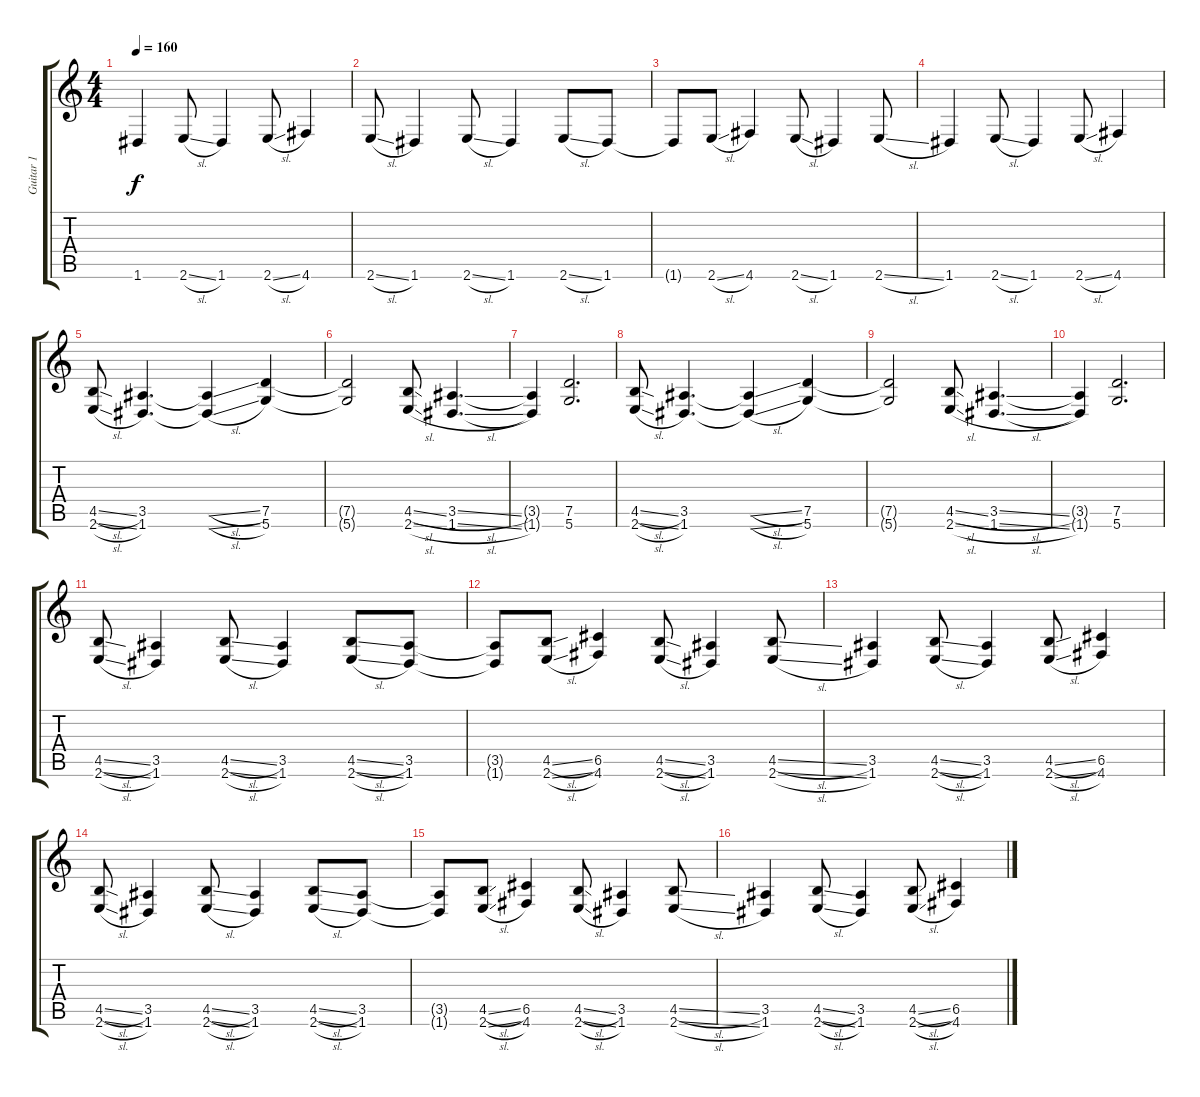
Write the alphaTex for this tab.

\track ("Guitar 1" "Guitar 1") {instrument distortionguitar}
\staff {score tabs}
\tuning (D4 A3 F3 C3 G2 D2) {hide}
\ts (4 4)
\tempo 160
\clef g2
\ks c
1.6.4{dy f} 2.6{sl}.8 1.6.4 2.6{sl}.8 4.6.4 |
2.6{sl}.8 1.6.4 2.6{sl}.8 1.6.4 2.6{sl}.8 1.6.8 |
1.6{t}.8 2.6{sl}.8 4.6.4 2.6{sl}.8 1.6.4 2.6{sl}.8 |
1.6.4 2.6{sl}.8 1.6.4 2.6{sl}.8 4.6.4 |
(4.5{sl} 2.6{sl}).8 (3.5 1.6).4{d} (3.5{sl t} 1.6{sl t}).4 (7.5 5.6).4 |
(7.5{t} 5.6{t}).2 (4.5{sl} 2.6{sl}).8 (3.5{sl} 1.6{sl}).4{d} |
(3.5{t} 1.6{t}).4 (7.5 5.6).2{d} |
(4.5{sl} 2.6{sl}).8 (3.5 1.6).4{d} (3.5{sl t} 1.6{sl t}).4 (7.5 5.6).4 |
(7.5{t} 5.6{t}).2 (4.5{sl} 2.6{sl}).8 (3.5{sl} 1.6{sl}).4{d} |
(3.5{t} 1.6{t}).4 (7.5 5.6).2{d} |
(4.5{sl} 2.6{sl}).8 (3.5 1.6).4 (4.5{sl} 2.6{sl}).8 (3.5 1.6).4 (4.5{sl} 2.6{sl}).8 (3.5 1.6).8 |
(3.5{t} 1.6{t}).8 (4.5{sl} 2.6{sl}).8 (6.5 4.6).4 (4.5{sl} 2.6{sl}).8 (3.5 1.6).4 (4.5{sl} 2.6{sl}).8 |
(3.5 1.6).4 (4.5{sl} 2.6{sl}).8 (3.5 1.6).4 (4.5{sl} 2.6{sl}).8 (6.5 4.6).4 |
(4.5{sl} 2.6{sl}).8 (3.5 1.6).4 (4.5{sl} 2.6{sl}).8 (3.5 1.6).4 (4.5{sl} 2.6{sl}).8 (3.5 1.6).8 |
(3.5{t} 1.6{t}).8 (4.5{sl} 2.6{sl}).8 (6.5 4.6).4 (4.5{sl} 2.6{sl}).8 (3.5 1.6).4 (4.5{sl} 2.6{sl}).8 |
(3.5 1.6).4 (4.5{sl} 2.6{sl}).8 (3.5 1.6).4 (4.5{sl} 2.6{sl}).8 (6.5 4.6).4
